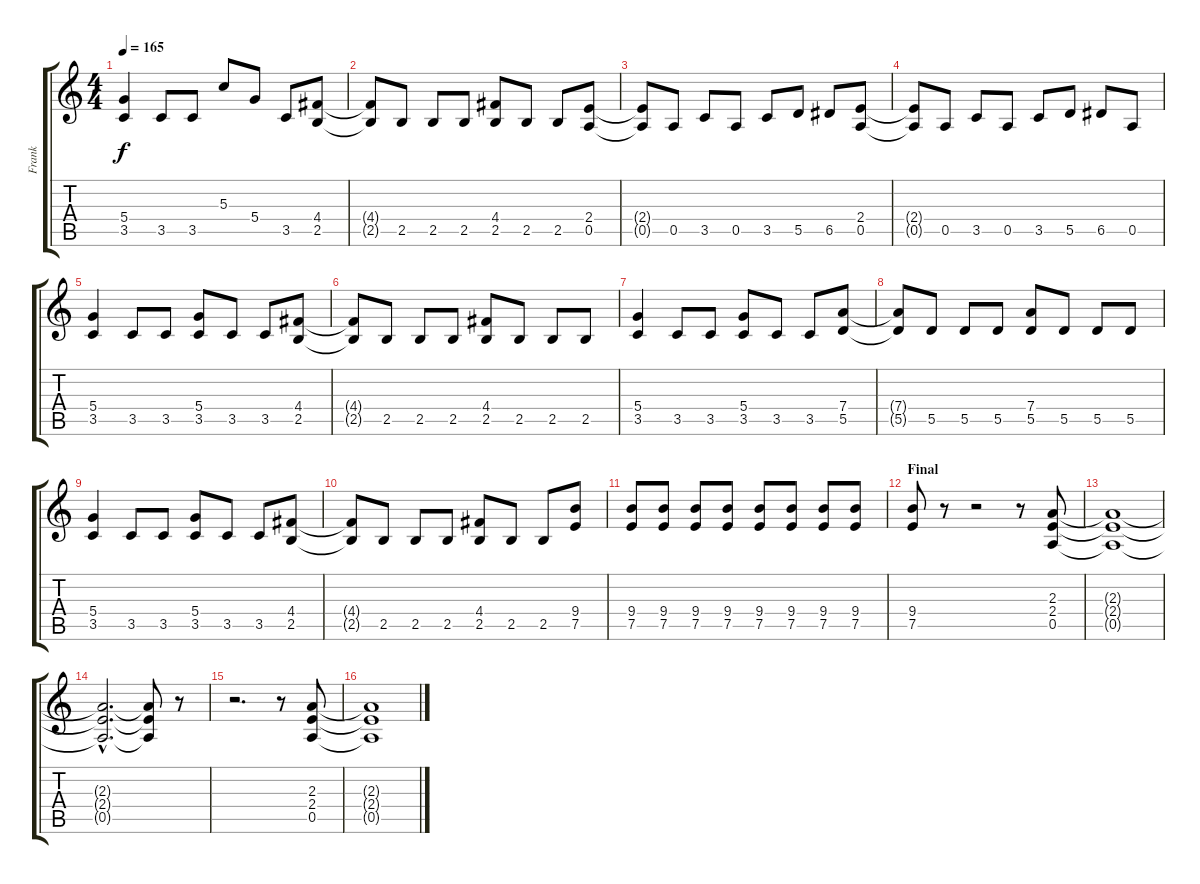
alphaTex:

\track ("Frank" "Frank") {instrument overdrivenguitar}
\staff {score tabs}
\tuning (E4 B3 G3 D3 A2 E2) {hide}
\ts (4 4)
\tempo 165
\clef g2
\ks c
(5.4 3.5).4{dy f} 3.5.8 3.5.8 5.3.8 5.4.8 3.5.8 (4.4 2.5).8 |
(4.4{t} 2.5{t}).8 2.5.8 2.5.8 2.5.8 (4.4 2.5).8 2.5.8 2.5.8 (2.4 0.5).8 |
(2.4{t} 0.5{t}).8 0.5.8 3.5.8 0.5.8 3.5.8 5.5.8 6.5.8 (2.4 0.5).8 |
(2.4{t} 0.5{t}).8 0.5.8 3.5.8 0.5.8 3.5.8 5.5.8 6.5.8 0.5.8 |
(5.4 3.5).4 3.5.8 3.5.8 (5.4 3.5).8 3.5.8 3.5.8 (4.4 2.5).8 |
(4.4{t} 2.5{t}).8 2.5.8 2.5.8 2.5.8 (4.4 2.5).8 2.5.8 2.5.8 2.5.8 |
(5.4 3.5).4 3.5.8 3.5.8 (5.4 3.5).8 3.5.8 3.5.8 (7.4 5.5).8 |
(7.4{t} 5.5{t}).8 5.5.8 5.5.8 5.5.8 (7.4 5.5).8 5.5.8 5.5.8 5.5.8 |
(5.4 3.5).4 3.5.8 3.5.8 (5.4 3.5).8 3.5.8 3.5.8 (4.4 2.5).8 |
(4.4{t} 2.5{t}).8 2.5.8 2.5.8 2.5.8 (4.4 2.5).8 2.5.8 2.5.8 (9.4 7.5).8 |
(9.4 7.5).8 (9.4 7.5).8 (9.4 7.5).8 (9.4 7.5).8 (9.4 7.5).8 (9.4 7.5).8 (9.4 7.5).8 (9.4 7.5).8 |
\section ("" "Final")
(9.4 7.5).8 r.8 r.2 r.8 (2.3 2.4 0.5).8 |
(2.3{t} 2.4{t} 0.5{t}).1{volume 0} |
(2.3{hac t} 2.4{hac t} 0.5{hac t}).2{d} (2.3{t} 2.4{t} 0.5{t}).8 r.8 |
r.2{d} r.8 (2.3 2.4 0.5).8 |
(2.3{t} 2.4{t} 0.5{t}).1
